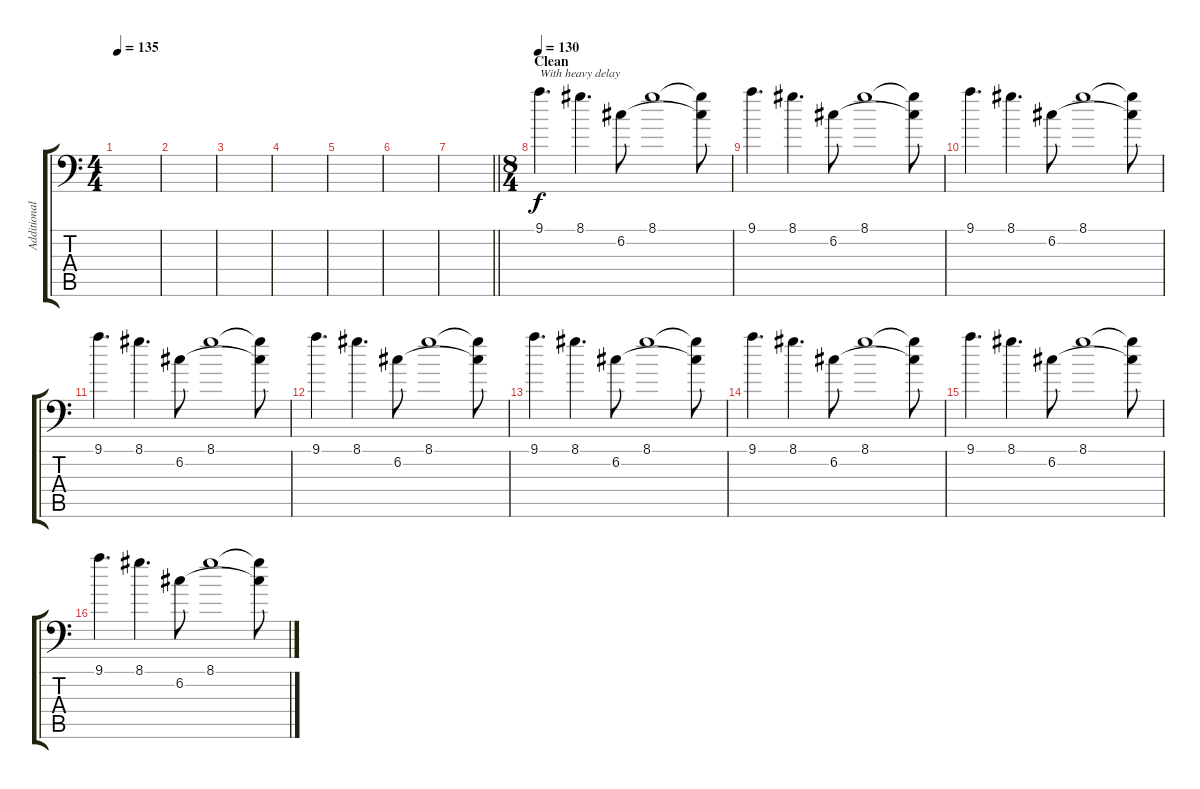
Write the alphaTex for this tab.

\track ("Additional Guitar" "Additional") {instrument electricguitarclean}
\staff {score tabs}
\tuning (C4 G3 Eb3 Bb2 F2 Bb1) {hide}
\ts (4 4)
\tempo 135
\clef f4
\ks c
|
|
|
|
|
|
\barLineRight lightlight
|
\ts (8 4)
\section ("" "Clean")
\tempo 130
9.1.4{d txt "With heavy delay" instrument distortionguitar} 8.1.4{d} 6.2.8 8.1.1 (8.1{t} 6.2{t}).8 |
9.1.4{d} 8.1.4{d} 6.2.8 8.1.1 (8.1{t} 6.2{t}).8 |
9.1.4{d} 8.1.4{d} 6.2.8 8.1.1 (8.1{t} 6.2{t}).8 |
9.1.4{d} 8.1.4{d} 6.2.8 8.1.1 (8.1{t} 6.2{t}).8 |
9.1.4{d} 8.1.4{d} 6.2.8 8.1.1 (8.1{t} 6.2{t}).8 |
9.1.4{d} 8.1.4{d} 6.2.8 8.1.1 (8.1{t} 6.2{t}).8 |
9.1.4{d} 8.1.4{d} 6.2.8 8.1.1 (8.1{t} 6.2{t}).8 |
9.1.4{d} 8.1.4{d} 6.2.8 8.1.1 (8.1{t} 6.2{t}).8 |
9.1.4{d} 8.1.4{d} 6.2.8 8.1.1 (8.1{t} 6.2{t}).8
